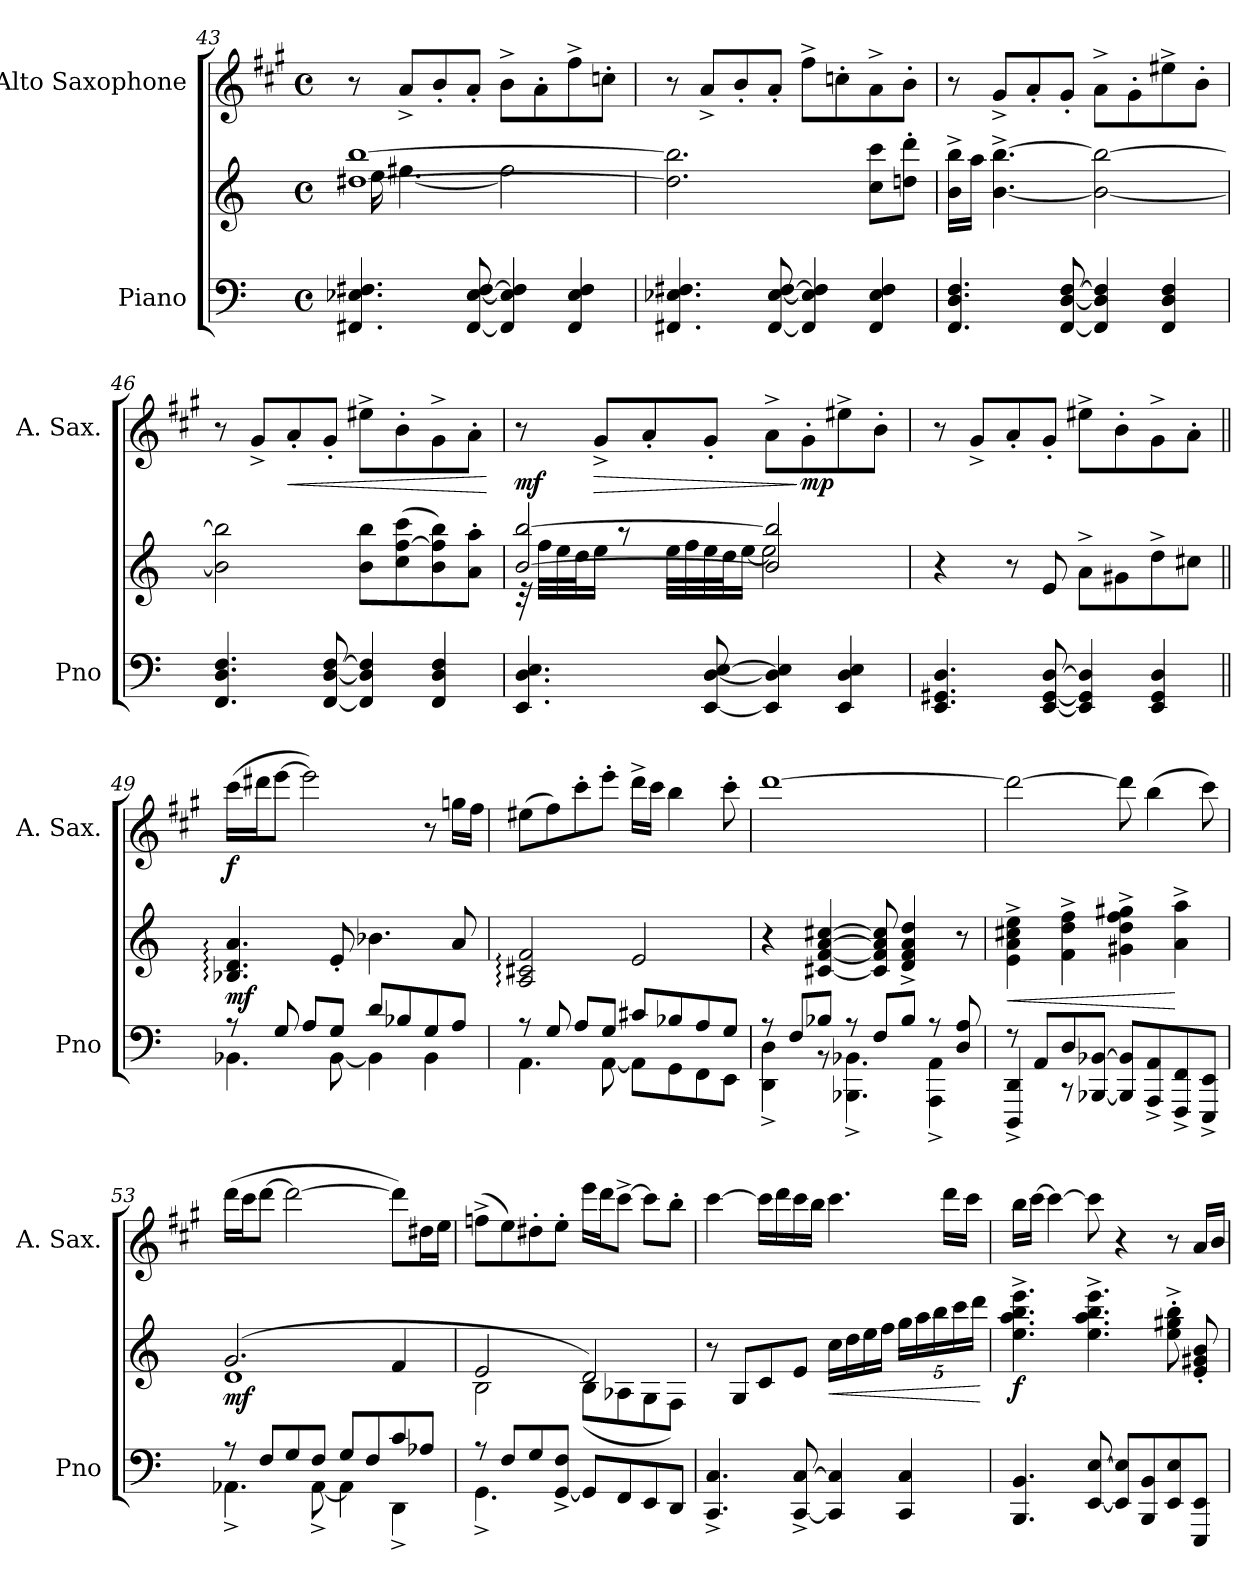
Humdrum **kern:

**kern	**kern	**dynam	**kern	**dynam
*part2	*part2	*part2	*part1	*part1
*staff3	*staff2	*staff2/3	*staff1	*staff1
*I"Piano	*	*	*I"Alto Saxophone	*
*I'Pno	*	*	*I'A. Sax.	*
*clefF4	*clefG2	*	*clefG2	*
*	*	*	*ITrd5c9	*
*k[]	*k[]	*	*k[]	*
*M4/4	*M4/4	*	*M4/4	*
*met(c)	*met(c)	*	*met(c)	*
=43	=43	=43	=43	=43
*	*^	*	*	*
4.FF#X/ 4.E-X/ 4.F#X/	[1dd#X [1bb	16ryy	.	8r	.
.	.	16ee\	.	.	.
.	.	[4.ff#X\	.	8c^/L	.
.	.	.	.	8d'/	.
[8FF#/ [8E-/ [8F#/	.	.	.	8c'/J	.
4FF#/] 4E-/] 4F#/]	.	2ff#\]	.	8d^\L	.
.	.	.	.	8c'\	.
4FF#/ 4E-/ 4F#/	.	.	.	8a^\	.
.	.	.	.	8e-X'\J	.
*	*v	*v	*	*	*
!!LO:LB:g=z
=44	=44	=44	=44	=44
4.FF#X/ 4.E-X/ 4.F#X/	2.dd#\] 2.bb\]	.	8r	.
.	.	.	8c^/L	.
.	.	.	8d'/	.
[8FF#/ [8E-/ [8F#/	.	.	8c'/J	.
4FF#/] 4E-/] 4F#/]	.	.	8a^\L	.
.	.	.	8e-X'\	.
4FF#/ 4E-/ 4F#/	8cc\ 8ccc\L	.	8c^\	.
.	8ddn\' 8ddd\'J	.	8d'\J	.
=45	=45	=45	=45	=45
4.FF/ 4.D/ 4.F/	16b\^ 16bb\^LL	.	8r	.
.	16aa\JJ	.	.	.
.	[4.b\^ [4.bb\^	.	8B^/L	.
.	.	.	8c'/	.
[8FF/ [8D/ [8F/	.	.	8B'/J	.
4FF/] 4D/] 4F/]	2b\_ 2bb\_	.	8c^\L	.
.	.	.	8B'\	.
4FF/ 4D/ 4F/	.	.	8g#X^\	.
.	.	.	8d'\J	.
=46	=46	=46	=46	=46
4.FF/ 4.D/ 4.F/	2b\] 2bb\]	.	8r	.
.	.	.	8B^/L	.
!	!	!	!	!LO:HP:b
.	.	.	8c'/	<
[8FF/ [8D/ [8F/	.	.	8B'/J	.
4FF/] 4D/] 4F/]	8b\ 8bb\L	.	8g#X^\L	.
.	(>8cc\ [8ff\ 8ccc\	.	8d'\	.
4FF/ 4D/ 4F/	8b\ 8ff\] 8bb\)	.	8B^\	.
.	8a\' 8aa\'J	.	8c'\J	.
.	.	.	.	[
!!LO:PB:g=z
=47	=47	=47	=47	=47
*	*^	*	*	*
!	!	!	!	!	!LO:DY:b
4.EE/ 4.D/ 4.E/	[2b/ [2bb/	32r	.	8r	mf
.	.	32ff\LLL	.	.	.
.	.	32ee\	.	.	.
.	.	32dd\J	.	.	.
!	!	!	!	!	!LO:HP:b
.	.	16ee\JJ	.	8B^/L	>
.	.	8raa	.	.	.
.	.	.	.	8c'/	.
.	.	32ee\LLL	.	.	.
.	.	32ff\	.	.	.
[8EE/ [8D/ [8E/	.	32ee\	.	8B'/J	.
.	.	32dd\J	.	.	.
.	.	[16ee\JJ	.	.	.
4EE/] 4D/] 4E/]	2b/] 2bb/]	2ee\]	.	8c^\L	.
!	!	!	!	!	!LO:DY:n=1:b
.	.	.	.	8B'\	] mp
4EE/ 4D/ 4E/	.	.	.	8g#X^\	.
.	.	.	.	8d'\J	.
*	*v	*v	*	*	*
=48	=48	=48	=48	=48
4.EE/ 4.GG#X/ 4.D/	4r	.	8r	.
.	.	.	8B^/L	.
.	8r	.	8c'/	.
[8EE/ [8GG#/ [8D/	8e/	.	8B'/J	.
4EE/] 4GG#/] 4D/]	8a^\L	.	8g#X^\L	.
.	8g#X\	.	8d'\	.
4EE/ 4GG#/ 4D/	8dd^\	.	8B^\	.
.	8cc#X\J	.	8c'\J	.
=49||	=49||	=49||	=49||	=49||
*^	*	*	*	*
!	!	!	!LO:DY:b	!	!LO:DY:b
8r	4.BB-X\	4.B-X/: 4.d/: 4.a/:	mf	(16ee\LL	f
.	.	.	.	16ff#X\J	.
8G/	.	.	.	[8gg\J	.
8A/L	.	.	.	2gg\])	.
8G/J	[8BB-\	8e'/	.	.	.
8d/L	4BB-\]	4.b-X\	.	.	.
8B-X/	.	.	.	.	.
8G/	4BB-\	.	.	8r	.
8A/J	.	8a/	.	16b-X\LL	.
.	.	.	.	16a\JJ	.
!!LO:LB:g=z
=50	=50	=50	=50	=50	=50
8r	4.AA\	2A/: 2c#X/: 2f/:	.	(8g#X\L	.
8G/	.	.	.	8a\)	.
8A/L	.	.	.	8ee'\	.
8G/J	[8AA\	.	.	8gg'\J	.
8c#X/L	8AA\L]	2e/	.	16ff^\LL	.
.	.	.	.	16ee\JJ	.
8B-X/	8GG\	.	.	4dd\	.
8A/	8FF\	.	.	.	.
8G/J	8EE\J	.	.	8ee'\	.
=51	=51	=51	=51	=51	=51
8r	4DD\^ 4D\^	4r	.	[1ff	.
8F/L	.	.	.	.	.
8B-X/J	8r	[4c#X/ [4f/ [4a/ [4cc#X/	.	.	.
8r	4.BBB-X\^ 4.BB-X\^	.	.	.	.
8F/L	.	8c#/] 8f/] 8a/] 8cc#/]	.	.	.
8B-/J	.	4d/^ 4f/^ 4a/^ 4dd/^	.	.	.
8r	4AAA\^ 4AA\^	.	.	.	.
8D/ 8A/	.	8r	.	.	.
=52	=52	=52	=52	=52	=52
!	!	!	!LO:HP:b	!	!
8r	4DDD/^ 4DD/^	4e\^ 4a\^ 4cc#X\^ 4ee\^	<	2ff\_	.
8AA/L	.	.	.	.	.
8D/	8r	4f\^ 4dd\^ 4ff\^	.	.	.
[8BBB-X/ [8BB-X/J	2ryy	.	.	.	.
8BBB-/] 8BB-/]L	.	4g#X\^ 4dd\^ 4ff\^ 4gg#X\^	.	8ff\]	.
8AAA/^ 8AA/^	.	.	.	(4dd\	.
8FFF/^ 8FF/^	.	4a\^ 4aa\^	[	.	.
8EEE/^ 8EE/^J	8ryy	.	.	8ee\)	.
!!LO:LB:g=z
=53	=53	=53	=53	=53	=53
*	*	*^	*	*	*
!	!	!	!	!LO:DY:b	!	!
8r	4.AA-X^\	(2.g/	1d	mf	(16ff\LL	.
.	.	.	.	.	16ee\J	.
8F/L	.	.	.	.	[8ff\J	.
8G/	.	.	.	.	2ff\_	.
8F/J	[8AA-^\	.	.	.	.	.
8G/L	4AA-\]	.	.	.	.	.
8F/	.	.	.	.	.	.
8c/	4DD^\	4f/	.	.	8ff\L])	.
8A-X/J	.	.	.	.	16f#X\L	.
.	.	.	.	.	16g\JJ	.
=54	=54	=54	=54	=54	=54	=54
8r	4.GG^\	2e/	2B\	.	(8a-X^\L	.
8F/L	.	.	.	.	8g\)	.
8G/	.	.	.	.	8f#X'\	.
[8GG/^ 8F/^J	2ryy	.	.	.	8g'\J	.
8GG/L]	.	2d/)	(>8B\L	.	16gg\LL	.
.	.	.	.	.	16ff\J	.
8FF/	.	.	8A-X\	.	[8ee^\J	.
8EE/	.	.	8G\	.	8ee\L]	.
8DD/J	8ryy	.	8F\J)	.	8dd'\J	.
*v	*v	*	*	*	*	*
*	*v	*v	*	*	*
=55	=55	=55	=55	=55
4.CC/^ 4.C/^	8r	.	[4ee\	.
.	8G/L	.	.	.
.	8c/	.	16ee\LL]	.
.	.	.	16ff\	.
[8CC/^ [8C/^	8e/J	.	16ee\	.
.	.	.	16dd\JJ	.
!	!	!LO:HP:b	!	!
4CC/] 4C/]	16cc\LL	<	4.ee\	.
.	16dd\	.	.	.
.	16ee\	.	.	.
.	16ff\JJ	.	.	.
*	*Xbrackettup	*	*	*
4CC/ 4C/	20gg\LL	.	.	.
.	20aa\	.	.	.
.	20bb\	.	.	.
.	.	.	16ff\LL	.
.	20ccc\	.	.	.
.	.	.	16ee\JJ	.
.	20ddd\JJ	.	.	.
.	.	[	.	.
!!LO:LB:g=z
=56	=56	=56	=56	=56
!	!	!LO:DY:b	!	!
4.BBB/ 4.BB/	4.ee\^ 4.aa\^ 4.bb\^ 4.eee\^	f	16dd\LL	.
.	.	.	[16ee\JJ	.
.	.	.	4ee\_	.
[8EE/ [8E/	4.ee\^ 4.aa\^ 4.bb\^ 4.eee\^	.	8ee\]	.
8EE/] 8E/]L	.	.	4r	.
8BBB/ 8BB/	.	.	.	.
8EE/ 8E/	8ee\'^ 8gg#X\'^ 8bb\'^	.	8r	.
8EEE/ 8EE/J	8e/' 8g#X/' 8b/'	.	16c/LL	.
.	.	.	16d/JJ	.
=	=	=	=	=
*-	*-	*-	*-	*-
